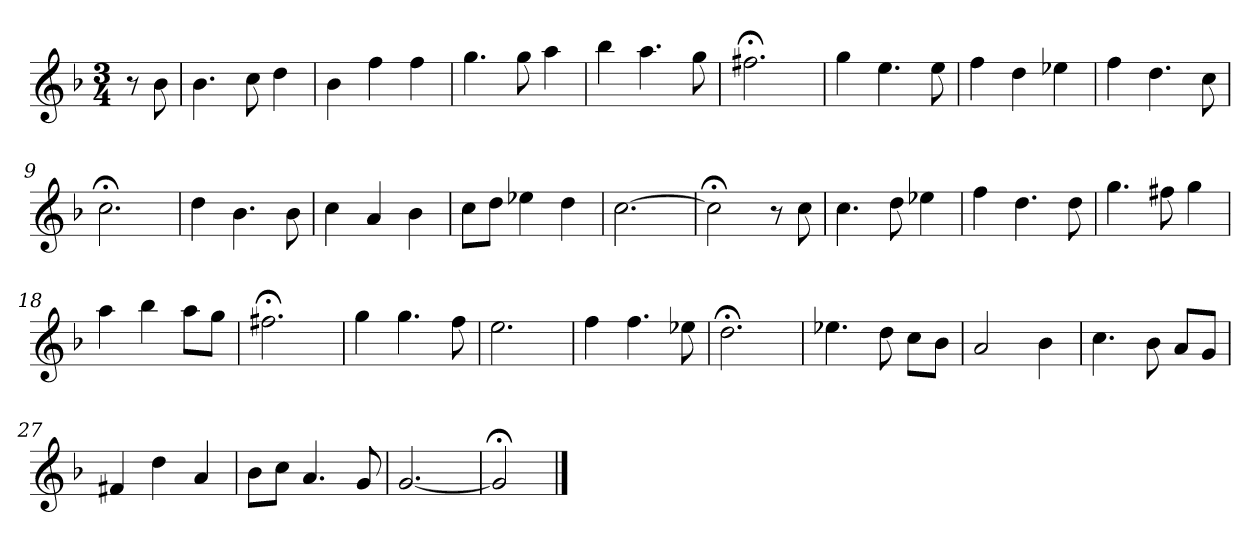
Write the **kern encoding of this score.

**kern
*part1
*staff1
*k[b-]
*G:dor
*M3/4
*MM120
=
8r
8b-
=1
4.b-
8cc
4dd
=2
4b-
4ff
4ff
=3
4.gg
8gg
4aa
=4
4bb-
4.aa
8gg
=5
2.ff#X;<
=6
4gg
4.ee
8ee
=7
4ff
4dd
4ee-X
=8
4ff
4.dd
8cc
=9
2.cc;<
=10
4dd
4.b-
8b-
=11
4cc
4a
4b-
=12
8ccL
8ddJ
4ee-X
4dd
=13
[2.cc
=14
2cc;<]
8r
8cc
=15
4.cc
8dd
4ee-X
=16
4ff
4.dd
8dd
=17
4.gg
8ff#X
4gg
=18
4aa
4bb-
8aaL
8ggJ
=19
2.ff#X;<
=20
4gg
4.gg
8ff
=21
2.ee
=22
4ff
4.ff
8ee-X
=23
2.dd;<
=24
4.ee-X
8dd
8ccL
8b-J
=25
2a
4b-
=26
4.cc
8b-
8aL
8gJ
=27
4f#X
4dd
4a
=28
8b-L
8ccJ
4.a
8g
=29
[2.g
=30
2g;<]
==
*-
